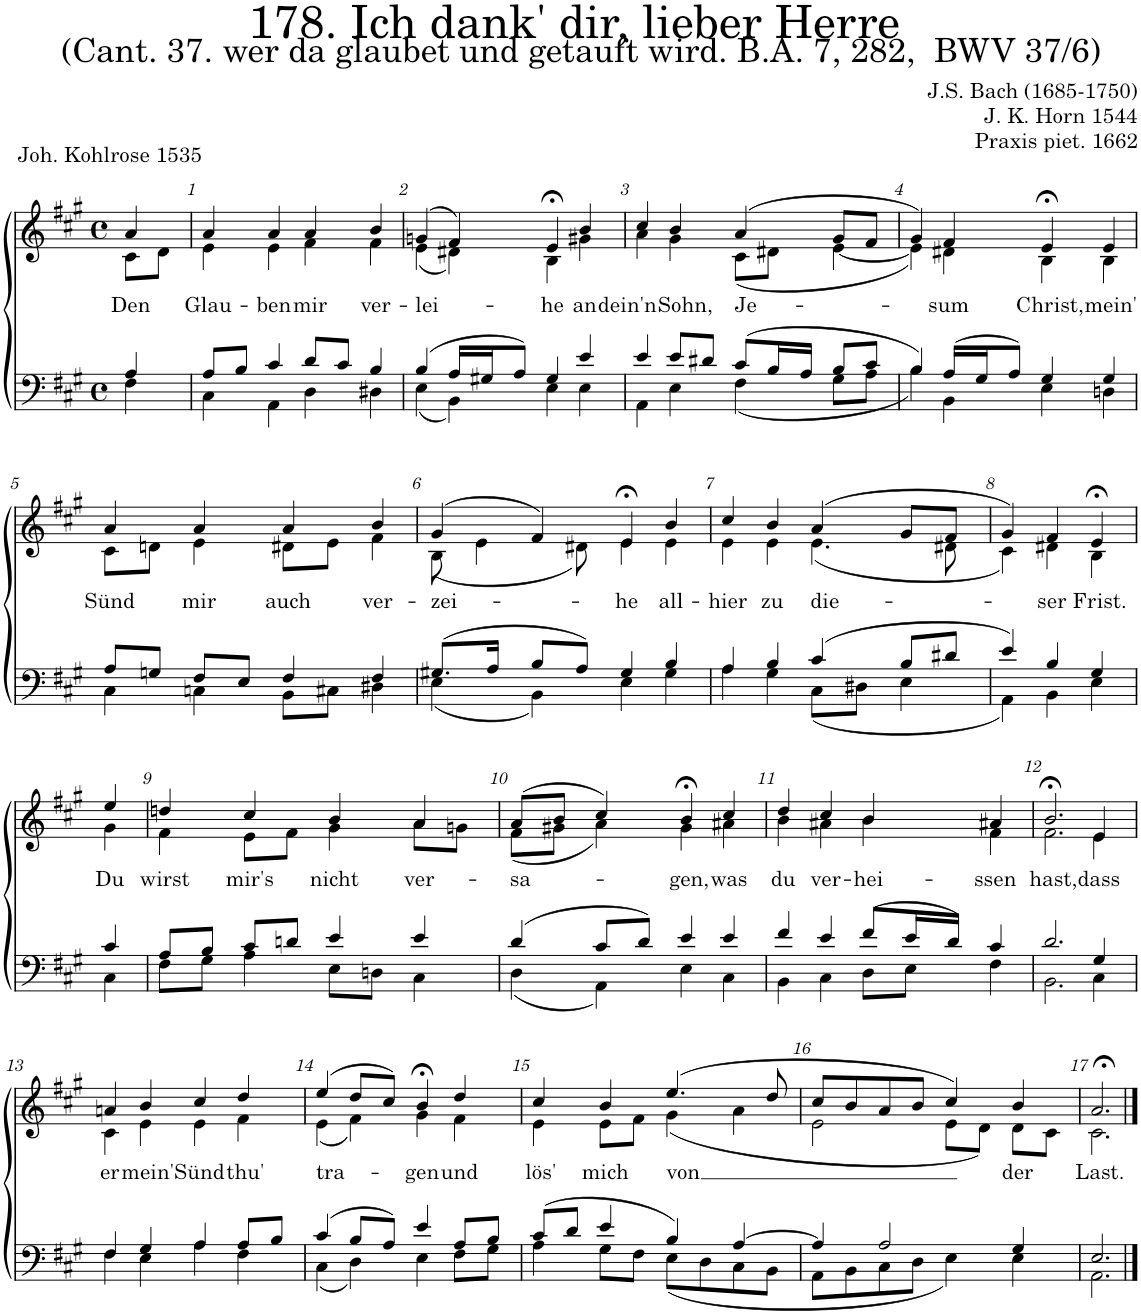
**kern	**kern	**text
*part2	*part1	*part1
*staff2	*staff1	*staff1
*I"Tenor/Bass	*I"Soprano/Alto	*
*clefF4	*clefG2	*
*k[f#c#g#]	*k[f#c#g#]	*
*M4/4	*M4/4	*
*met(c)	*met(c)	*
=	=	=
*^	*	*
!	!	!	!LO:LY:b
*	*	*^	*
4A/	4F#\	4a/	8c#\L	Den
.	.	.	8d\J	.
=1	=1	=1	=1	=1
!	!	!	!	!LO:LY:b
8A/L	4C#\	4a/	4e\	Glau-
8B/J	.	.	.	.
!	!	!	!	!LO:LY:b
4c#/	4AA\	4a/	4e\	-ben
!	!	!	!	!LO:LY:b
8d/L	4D\	4a/	4f#\	mir
8c#/J	.	.	.	.
!	!	!	!	!LO:LY:b
4B/	4D#X\	4b/	4f#\	ver-
=2	=2	=2	=2	=2
!	!	!	!	!LO:LY:b
(4B/	(4E\	(4gn/	(4e\	-lei-
16A/LL	4BB\)	4f#/)	4d#X\)	.
16G#X/J	.	.	.	.
8A/J)	.	.	.	.
!	!	!	!	!LO:LY:b
4G#/	4E\	4e;<,/	4B\	-he
!	!	!	!	!LO:LY:b
4e/	4E\	4b/	4g#X\	an
=3	=3	=3	=3	=3
!	!	!	!	!LO:LY:b
4e/	4AA\	4cc#/	4a\	dein'n
!	!	!	!	!LO:LY:b
8e/L	4E\	4b/	4g#\	Sohn,
8d#X/J	.	.	.	.
!	!	!	!	!LO:LY:b
(8c#/L	(4F#\	(4a/	(8c#\L	Je-
16B/L	.	.	8d#X\J	.
16A/JJ	.	.	.	.
8B/L	8G#\L	8g#/L	[4e\	.
8c#/J	8A\J	8f#/J	.	.
=4	=4	=4	=4	=4
4B/)	4B\)	4g#/)	4e\])	.
!	!	!	!	!LO:LY:b
(16A/LL	4BB\	4f#/	4d#X\	-sum
16G#/J	.	.	.	.
8A/J)	.	.	.	.
!	!	!	!	!LO:LY:b
4G#/	4E\	4e;<,/	4B\	Christ,
!	!	!	!	!LO:LY:b
4G#/	4Dn\	4e/	4B\	mein'
!!LO:LB:g=z	!!
=5	=5	=5	=5	=5
!	!	!	!	!LO:LY:b
8A/L	4C#\	4a/	8c#\L	Sünd
8Gn/J	.	.	8dn\J	.
!	!	!	!	!LO:LY:b
8F#/L	4Cn\	4a/	4e\	mir
8E/J	.	.	.	.
!	!	!	!	!LO:LY:b
4F#/	8BB\L	4a/	8d#X\L	auch
.	8C#X\J	.	8e\J	.
!	!	!	!	!LO:LY:b
4F#/	4D#X\	4b/	4f#\	ver-
=6	=6	=6	=6	=6
!	!	!	!	!LO:LY:b
(8.G#X/L	(4E\	(4g#/	(8B\	-zei-
.	.	.	4e\	.
16A/Jk	.	.	.	.
8B/L	4BB\)	4f#/)	.	.
8A/J)	.	.	8d#X\)	.
!	!	!	!	!LO:LY:b
4G#/	4E\	4e;<,/	4e\	-he
!	!	!	!	!LO:LY:b
4B/	4G#\	4b/	4e\	all-
=7	=7	=7	=7	=7
!	!	!	!	!LO:LY:b
4A/	4A\	4cc#/	4e\	-hier
!	!	!	!	!LO:LY:b
4B/	4G#\	4b/	4e\	zu
!	!	!	!	!LO:LY:b
(4c#/	(8C#\L	(4a/	(4.e\	die-
.	8D#X\J	.	.	.
8B/L	4E\	8g#/L	.	.
8d#X/J	.	8f#/J	8d#X\	.
=8	=8	=8	=8	=8
4e/)	4AA\)	4g#/)	4c#\)	.
!	!	!	!	!LO:LY:b
4B/	4BB\	4f#/	4d#X\	-ser
!	!	!	!	!LO:LY:b
4G#/	4E\	4e;<,/	4B\	Frist.
!!LO:LB:g=z	!!
=8X1	=8X1	=8X1	=8X1	=8X1
!	!	!	!	!LO:LY:b
4c#/	4C#\	4ee/	4g#\	Du
=9	=9	=9	=9	=9
!	!	!	!	!LO:LY:b
8A/L	8F#\L	4ddn/	4f#\	wirst
8B/J	8G#\J	.	.	.
!	!	!	!	!LO:LY:b
8c#/L	4A\	4cc#/	8e\L	mir's
8dn/J	.	.	8f#\J	.
!	!	!	!	!LO:LY:b
4e/	8E\L	4b/	4g#\	nicht
.	8Dn\J	.	.	.
!	!	!	!	!LO:LY:b
4e/	4C#\	4a/	8a\L	ver-
.	.	.	8gn\J	.
=10	=10	=10	=10	=10
!	!	!	!	!LO:LY:b
(4d/	(4D\	(8a/L	(8f#\L	-sa-
.	.	8b/J	8g#X\J	.
8c#/L	4AA\)	4cc#/)	4a\)	.
8d/J)	.	.	.	.
!	!	!	!	!LO:LY:b
4e/	4E\	4b;<,/	4g#\	-gen,
!	!	!	!	!LO:LY:b
4e/	4C#\	4cc#/	4a#X\	was
=11	=11	=11	=11	=11
!	!	!	!	!LO:LY:b
4f#/	4BB\	4dd/	4b\	du
!	!	!	!	!LO:LY:b
4e/	4C#\	4cc#/	4a#X\	ver-
!	!	!	!	!LO:LY:b
(8f#/L	8D\L	4b;</	4b\	-hei-
16e/L	8E\J	.	.	.
16d/JJ)	.	.	.	.
!	!	!	!	!LO:LY:b
4c#/	4F#\	4a#X/	4f#\	-ssen
=12	=12	=12	=12	=12
!	!	!	!	!LO:LY:b
2.d/	2.BB\	2.b;<,/	2.f#\	hast,
!	!	!	!	!LO:LY:b
4G#/	4C#\	4e/	4e\	dass
!!LO:LB:g=z	!!
=13	=13	=13	=13	=13
!	!	!	!	!LO:LY:b
4F#/	4F#\	4an/	4c#\	er
!	!	!	!	!LO:LY:b
4G#/	4E\	4b/	4e\	mein'
!	!	!	!	!LO:LY:b
4A/	4A\	4cc#/	4e\	Sünd
!	!	!	!	!LO:LY:b
8A/L	4F#\	4dd/	4f#\	thu'
8B/J	.	.	.	.
=14	=14	=14	=14	=14
!	!	!	!	!LO:LY:b
(4c#/	(4C#\	(4ee/	(4e\	tra-
8B/L	4D\)	8dd/L	4f#\)	.
8A/J)	.	8cc#/J)	.	.
!	!	!	!	!LO:LY:b
4e/	4E\	4b;<,/	4g#\	-gen
!	!	!	!	!LO:LY:b
8A/L	8F#\L	4dd/	4f#\	und
8B/J	8G#\J	.	.	.
=15	=15	=15	=15	=15
!	!	!	!	!LO:LY:b
(8c#/L	4A\	4cc#/	4e\	lös'
8d/J	.	.	.	.
!	!	!	!	!LO:LY:b
4e/	8G#\L	4b/	8e\L	mich
.	8F#\J	.	8f#\J	.
!	!	!	!	!LO:LY:b
4B/)	(8E\L	(4.ee/	(4g#\	von
.	8D\	.	.	.
[4A/	8C#\	.	4a\	.
.	8BB\J	8dd/	.	.
=16	=16	=16	=16	=16
4A/]	8AA\L	8cc#/L	2e\	.
.	8BB\	8b/	.	.
2A/	8C#\	8a/	.	.
.	8D\J	8b/J	.	.
.	4E\)	4cc#;</)	8e\L	.
.	.	.	8d\J)	.
!	!	!	!	!LO:LY:b
4G#/	4E\	4b/	8d\L	der
.	.	.	8c#\J	.
=17	=17	=17	=17	=17
!	!	!	!	!LO:LY:b
2.E/	2.AA\	2.a;</	2.c#\	Last.
*v	*v	*	*	*
*	*v	*v	*
==	==	==
*-	*-	*-
